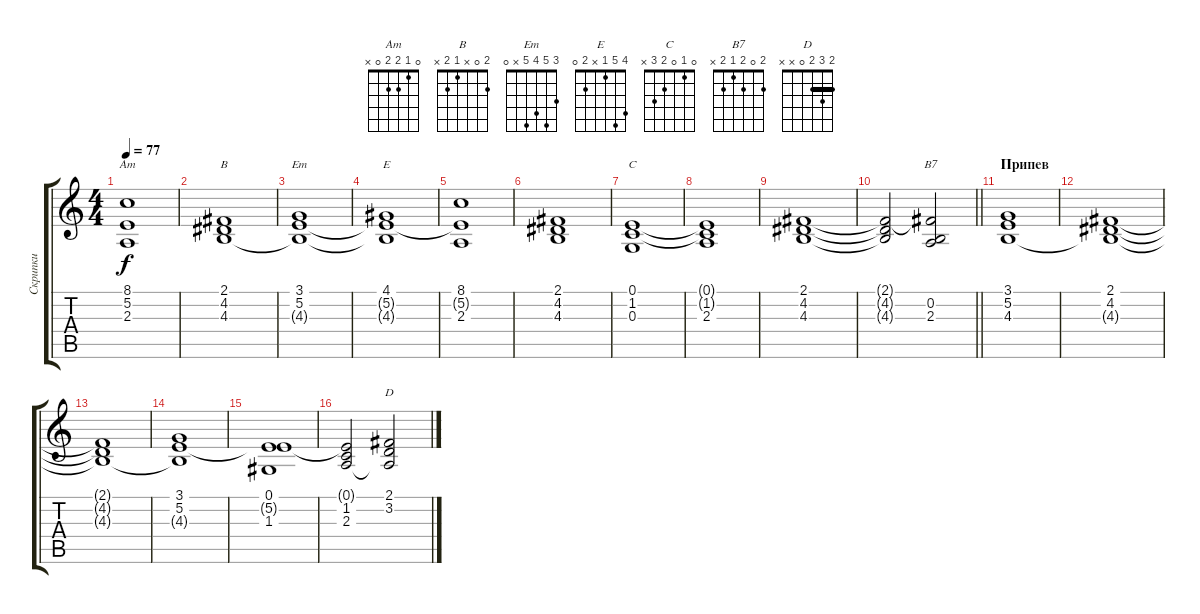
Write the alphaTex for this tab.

\track ("Скрипки" "Скрипки") {instrument stringensemble2}
\staff {score tabs}
\tuning (E4 B3 G3 D3 A2 E2) {hide}
\chord ("Am" 0 1 2 2 0 x)
\chord ("B" 2 0 x 1 2 x)
\chord ("Em" 3 5 4 5 x 0)
\chord ("E" 4 5 1 x 2 0)
\chord ("C" 0 1 0 2 3 x)
\chord ("B7" 2 0 2 1 2 x)
\chord ("D" 2 3 2 0 x x) {barre 2}
\ts (4 4)
\tempo 77
\clef g2
\ks c
(8.1 5.2{t} 2.3).1{ch "Am" dy f} |
(2.1 4.2 4.3).1{ch "B"} |
(3.1 5.2 4.3{t}).1{ch "Em"} |
(4.1 5.2{t} 4.3{t}).1{ch "E"} |
(8.1 5.2{t} 2.3).1 |
(2.1 4.2 4.3).1 |
(0.1 1.2 0.3).1{ch "C"} |
(0.1{t} 1.2{t} 2.3).1 |
(2.1 4.2 4.3).1 |
\barLineRight lightlight
(2.1{t} 4.2{t} 4.3{t}).2 (2.1{t} 0.2 2.3).2{ch "B7"} |
\section ("" "Припев")
(3.1 5.2 4.3).1 |
(2.1 4.2 4.3{t}).1 |
(2.1{t} 4.2{t} 4.3{t}).1 |
(3.1 5.2 4.3{t}).1 |
(0.1 5.2{t} 1.3).1 |
(0.1{t} 1.2 2.3).2 (2.1 3.2 2.3{t}).2{ch "D"}
